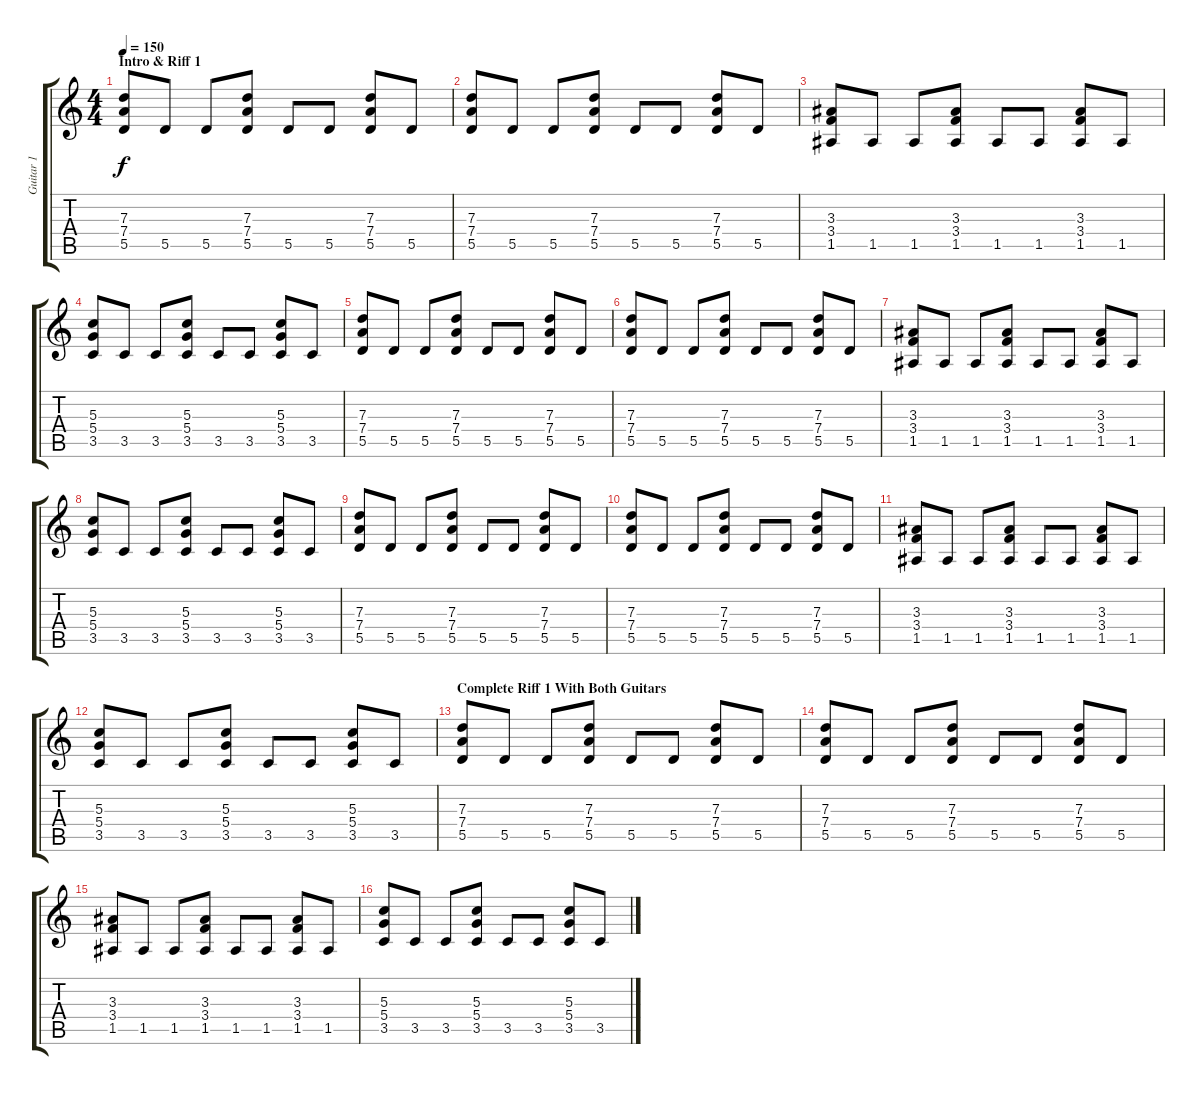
\track ("Guitar 1" "Guitar 1") {instrument overdrivenguitar}
\staff {score tabs}
\tuning (E4 B3 G3 D3 A2 E2) {hide}
\ts (4 4)
\section ("" "Intro & Riff 1")
\tempo 150
\clef g2
\ks c
(7.3 7.4 5.5).8{dy f instrument overdrivenguitar} 5.5.8 5.5.8 (7.3 7.4 5.5).8 5.5.8 5.5.8 (7.3 7.4 5.5).8 5.5.8 |
(7.3 7.4 5.5).8 5.5.8 5.5.8 (7.3 7.4 5.5).8 5.5.8 5.5.8 (7.3 7.4 5.5).8 5.5.8 |
(3.3 3.4 1.5).8 1.5.8 1.5.8 (3.3 3.4 1.5).8 1.5.8 1.5.8 (3.3 3.4 1.5).8 1.5.8 |
(5.3 5.4 3.5).8 3.5.8 3.5.8 (5.3 5.4 3.5).8 3.5.8 3.5.8 (5.3 5.4 3.5).8 3.5.8 |
(7.3 7.4 5.5).8 5.5.8 5.5.8 (7.3 7.4 5.5).8 5.5.8 5.5.8 (7.3 7.4 5.5).8 5.5.8 |
(7.3 7.4 5.5).8 5.5.8 5.5.8 (7.3 7.4 5.5).8 5.5.8 5.5.8 (7.3 7.4 5.5).8 5.5.8 |
(3.3 3.4 1.5).8 1.5.8 1.5.8 (3.3 3.4 1.5).8 1.5.8 1.5.8 (3.3 3.4 1.5).8 1.5.8 |
(5.3 5.4 3.5).8 3.5.8 3.5.8 (5.3 5.4 3.5).8 3.5.8 3.5.8 (5.3 5.4 3.5).8 3.5.8 |
(7.3 7.4 5.5).8 5.5.8 5.5.8 (7.3 7.4 5.5).8 5.5.8 5.5.8 (7.3 7.4 5.5).8 5.5.8 |
(7.3 7.4 5.5).8 5.5.8 5.5.8 (7.3 7.4 5.5).8 5.5.8 5.5.8 (7.3 7.4 5.5).8 5.5.8 |
(3.3 3.4 1.5).8 1.5.8 1.5.8 (3.3 3.4 1.5).8 1.5.8 1.5.8 (3.3 3.4 1.5).8 1.5.8 |
(5.3 5.4 3.5).8 3.5.8 3.5.8 (5.3 5.4 3.5).8 3.5.8 3.5.8 (5.3 5.4 3.5).8 3.5.8 |
\section ("" "Complete Riff 1 With Both Guitars")
(7.3 7.4 5.5).8 5.5.8 5.5.8 (7.3 7.4 5.5).8 5.5.8 5.5.8 (7.3 7.4 5.5).8 5.5.8 |
(7.3 7.4 5.5).8 5.5.8 5.5.8 (7.3 7.4 5.5).8 5.5.8 5.5.8 (7.3 7.4 5.5).8 5.5.8 |
(3.3 3.4 1.5).8 1.5.8 1.5.8 (3.3 3.4 1.5).8 1.5.8 1.5.8 (3.3 3.4 1.5).8 1.5.8 |
(5.3 5.4 3.5).8 3.5.8 3.5.8 (5.3 5.4 3.5).8 3.5.8 3.5.8 (5.3 5.4 3.5).8 3.5.8
